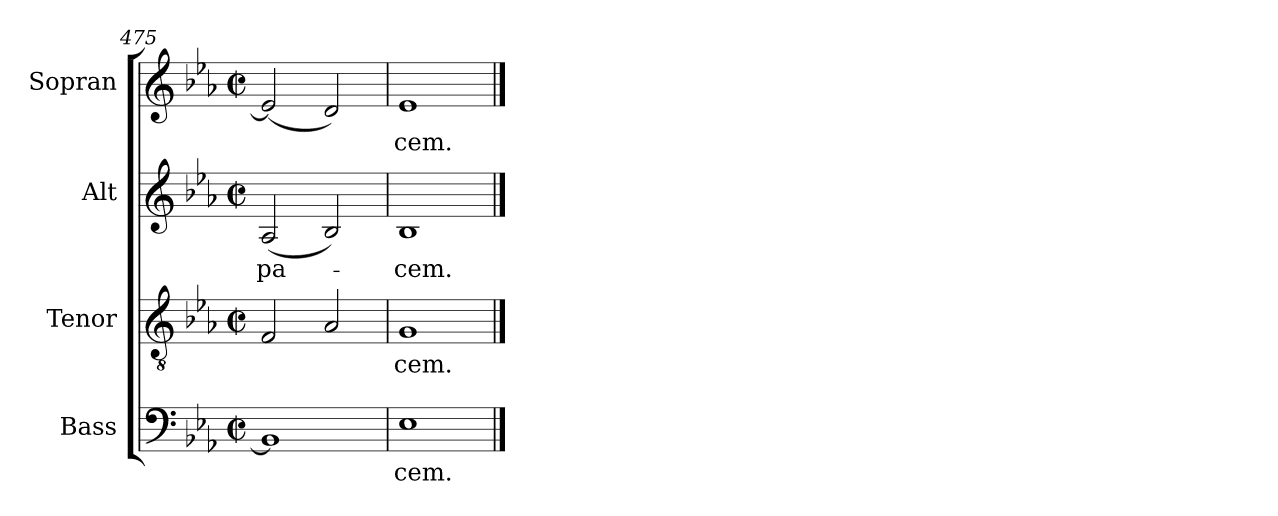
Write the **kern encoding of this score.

**kern	**text	**kern	**text	**kern	**text	**kern	**text
*part4	*part4	*part3	*part3	*part2	*part2	*part1	*part1
*staff4	*staff4	*staff3	*staff3	*staff2	*staff2	*staff1	*staff1
*I"Bass	*	*I"Tenor	*	*I"Alt	*	*I"Sopran	*
*I'B.	*	*I'T.	*	*I'A.	*	*I'S.	*
*clefF4	*	*clefGv2	*	*clefG2	*	*clefG2	*
*k[b-e-a-]	*	*k[b-e-a-]	*	*k[b-e-a-]	*	*k[b-e-a-]	*
*E-:	*	*E-:	*	*E-:	*	*E-:	*
*M2/2	*	*M2/2	*	*M2/2	*	*M2/2	*
*met(c|)	*	*met(c|)	*	*met(c|)	*	*met(c|)	*
=475	=475	=475	=475	=475	=475	=475	=475
!	!	!	!	!	!LO:LY:b	!	!
1BB-]	.	2F/	.	(2A-/	pa-	(<2e-/]	.
.	.	2A-/	.	2B-/)	.	2d/)	.
=476	=476	=476	=476	=476	=476	=476	=476
!	!LO:LY:b	!	!LO:LY:b	!	!LO:LY:b	!	!LO:LY:b
1E-	-cem.	1G	-cem.	1B-	-cem.	1e-	-cem.
==	==	==	==	==	==	==	==
*-	*-	*-	*-	*-	*-	*-	*-
